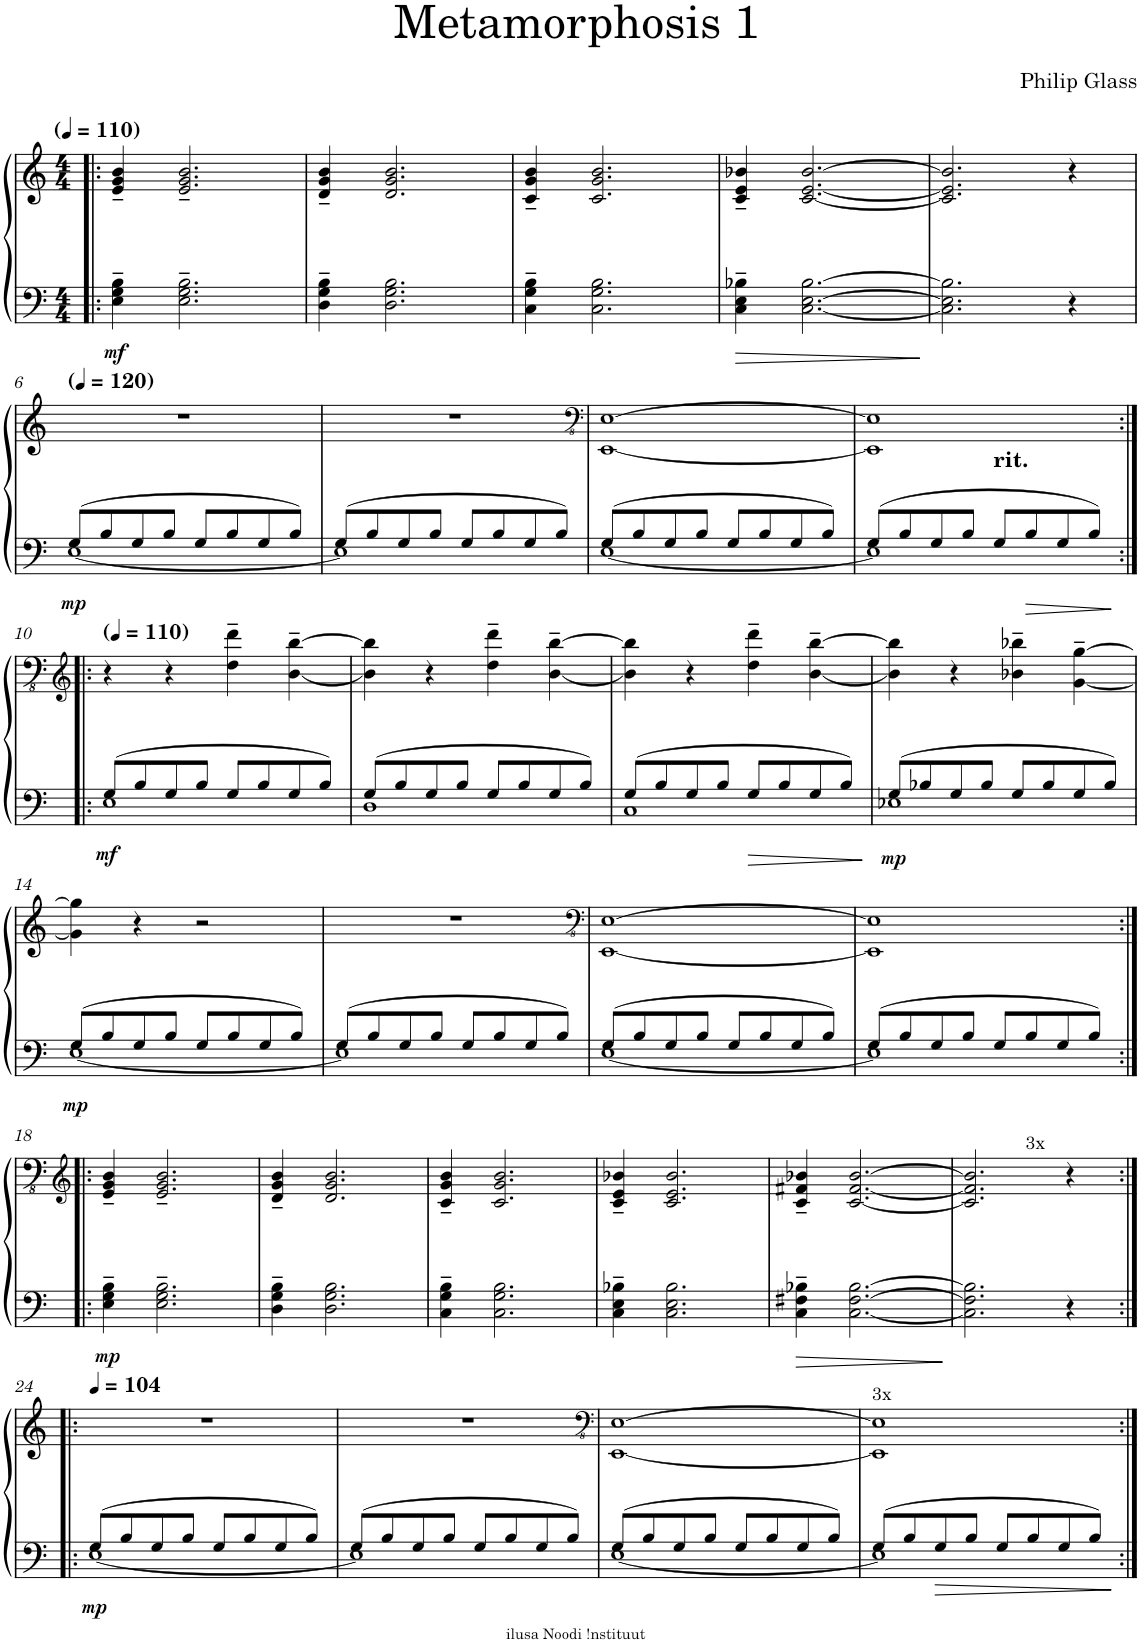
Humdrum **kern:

**kern	**kern	**dynam
*part1	*part1	*part1
*staff2	*staff1	*staff1/2
*I"Piano	*	*
*I'Pno.	*	*
*clefF4	*clefG2	*
*k[]	*k[]	*
*M4/4	*M4/4	*
*MM110	*MM110	*
=1!|:	=1!|:	=1!|:
!	!	!LO:DY:b=2
4E\~ 4G\~ 4B\~	4e/~ 4g/~ 4b/~	mf
2.E\~ 2.G\~ 2.B\~	2.e/~ 2.g/~ 2.b/~	.
=2	=2	=2
4D\~ 4G\~ 4B\~	4d/~ 4g/~ 4b/~	.
2.D\ 2.G\ 2.B\	2.d/ 2.g/ 2.b/	.
=3	=3	=3
4C\~ 4G\~ 4B\~	4c/~ 4g/~ 4b/~	.
2.C\ 2.G\ 2.B\	2.c/ 2.g/ 2.b/	.
=4	=4	=4
4C\~ 4E\~ 4B-X\~	4c/~ 4e/~ 4b-X/~	.
[2.C\ [2.E\ [2.B-\	[2.c/ [2.e/ [2.b-/	.
=5	=5	=5
2.C\] 2.E\] 2.B-\]	2.c/] 2.e/] 2.b-/]	.
4r	4r	.
!!LO:LB:g=z
=6	=6	=6
*	*MM120	*
*^	*	*
!	!	!	!LO:DY:b=2
8G/L	[1E	1r	mp
8B/	.	.	.
8G/	.	.	.
8B/J	.	.	.
8G/L	.	.	.
8B/	.	.	.
8G/	.	.	.
8B/J	.	.	.
=7	=7	=7	=7
8G/L	1E]	1r	.
8B/	.	.	.
8G/	.	.	.
8B/J	.	.	.
8G/L	.	.	.
8B/	.	.	.
8G/	.	.	.
8B/J	.	.	.
=8	=8	=8	=8
*	*	*clefFv4	*
8G/L	[1E	[1EEE [1EE	.
8B/	.	.	.
8G/	.	.	.
8B/J	.	.	.
8G/L	.	.	.
8B/	.	.	.
8G/	.	.	.
8B/J	.	.	.
=9	=9	=9	=9
*	*	*^	*
8G/L	1E]	1EEE] 1EE]	2ryy	.
8B/	.	.	.	.
8G/	.	.	.	.
8B/J	.	.	.	.
!	!	!	!LO:TX:b:t=rit.	!
8G/L	.	.	2ryy	.
8B/	.	.	.	.
8G/	.	.	.	.
8B/J	.	.	.	.
*	*	*v	*v	*
!!LO:LB:g=z
=10:|!|:	=10:|!|:	=10:|!|:	=10:|!|:
*	*	*clefG2	*
*	*	*MM110	*
*	*	*^	*
!	!	!	!	!LO:DY:b=2
*	*	*v	*v	*
8G/L	1E	4r	mf
8B/	.	.	.
8G/	.	4r	.
8B/J	.	.	.
8G/L	.	4dd\~ 4ddd\~	.
8B/	.	.	.
8G/	.	[4b\~ [4bb\~	.
8B/J	.	.	.
=11	=11	=11	=11
8G/L	1D	4b\] 4bb\]	.
8B/	.	.	.
8G/	.	4r	.
8B/J	.	.	.
8G/L	.	4dd\~ 4ddd\~	.
8B/	.	.	.
8G/	.	[4b\~ [4bb\~	.
8B/J	.	.	.
=12	=12	=12	=12
8G/L	1C	4b\] 4bb\]	.
8B/	.	.	.
8G/	.	4r	.
8B/J	.	.	.
8G/L	.	4dd\~ 4ddd\~	.
8B/	.	.	.
8G/	.	[4b\~ [4bb\~	.
8B/J	.	.	.
=13	=13	=13	=13
!	!	!	!LO:DY:b=2
8G/L	1E-X	4b\] 4bb\]	mp
8B-X/	.	.	.
8G/	.	4r	.
8B-/J	.	.	.
8G/L	.	4b-X\~ 4bb-X\~	.
8B-/	.	.	.
8G/	.	[4g\~ [4gg\~	.
8B-/J	.	.	.
!!LO:LB:g=z
=14	=14	=14	=14
!	!	!	!LO:DY:b=2
8G/L	[1E	4g\] 4gg\]	mp
8B/	.	.	.
8G/	.	4r	.
8B/J	.	.	.
8G/L	.	2r	.
8B/	.	.	.
8G/	.	.	.
8B/J	.	.	.
=15	=15	=15	=15
8G/L	1E]	1r	.
8B/	.	.	.
8G/	.	.	.
8B/J	.	.	.
8G/L	.	.	.
8B/	.	.	.
8G/	.	.	.
8B/J	.	.	.
=16	=16	=16	=16
*	*	*clefFv4	*
8G/L	[1E	[1EEE [1EE	.
8B/	.	.	.
8G/	.	.	.
8B/J	.	.	.
8G/L	.	.	.
8B/	.	.	.
8G/	.	.	.
8B/J	.	.	.
=17	=17	=17	=17
8G/L	1E]	1EEE] 1EE]	.
8B/	.	.	.
8G/	.	.	.
8B/J	.	.	.
8G/L	.	.	.
8B/	.	.	.
8G/	.	.	.
8B/J	.	.	.
*v	*v	*	*
!!LO:LB:g=z
=18:|!|:	=18:|!|:	=18:|!|:
*	*clefG2	*
!	!	!LO:DY:b=2
4E\~ 4G\~ 4B\~	4e/~ 4g/~ 4b/~	mp
2.E\~ 2.G\~ 2.B\~	2.e/~ 2.g/~ 2.b/~	.
=19	=19	=19
4D\~ 4G\~ 4B\~	4d/~ 4g/~ 4b/~	.
2.D\ 2.G\ 2.B\	2.d/ 2.g/ 2.b/	.
=20	=20	=20
4C\~ 4G\~ 4B\~	4c/~ 4g/~ 4b/~	.
2.C\ 2.G\ 2.B\	2.c/ 2.g/ 2.b/	.
=21	=21	=21
4C\~ 4E\~ 4B-X\~	4c/~ 4e/~ 4b-X/~	.
2.C\ 2.E\ 2.B-\	2.c/ 2.e/ 2.b-/	.
=22	=22	=22
4C\~ 4F#X\~ 4B-X\~	4c/~ 4f#X/~ 4b-X/~	.
[2.C\ [2.F#\ [2.B-\	[2.c/ [2.f#/ [2.b-/	.
=23	=23	=23
!	!LO:TX:a:t=3x	!
2.C\] 2.F#\] 2.B-\]	2.c/] 2.f#/] 2.b-/]	.
4r	4r	.
!!LO:LB:g=z
=24:|!|:	=24:|!|:	=24:|!|:
*	*MM104	*
*^	*	*
!	!	!	!LO:DY:b=2
8G/L	[1E	1r	mp
8B/	.	.	.
8G/	.	.	.
8B/J	.	.	.
8G/L	.	.	.
8B/	.	.	.
8G/	.	.	.
8B/J	.	.	.
=25	=25	=25	=25
8G/L	1E]	1r	.
8B/	.	.	.
8G/	.	.	.
8B/J	.	.	.
8G/L	.	.	.
8B/	.	.	.
8G/	.	.	.
8B/J	.	.	.
=26	=26	=26	=26
*	*	*clefFv4	*
8G/L	[1E	[1EEE [1EE	.
8B/	.	.	.
8G/	.	.	.
8B/J	.	.	.
8G/L	.	.	.
8B/	.	.	.
8G/	.	.	.
8B/J	.	.	.
=27	=27	=27	=27
!	!	!LO:TX:a:t=3x	!
8G/L	1E]	1EEE] 1EE]	.
8B/	.	.	.
8G/	.	.	.
8B/J	.	.	.
8G/L	.	.	.
8B/	.	.	.
8G/	.	.	.
8B/J	.	.	.
*v	*v	*	*
=:|!	=:|!	=:|!
*-	*-	*-
